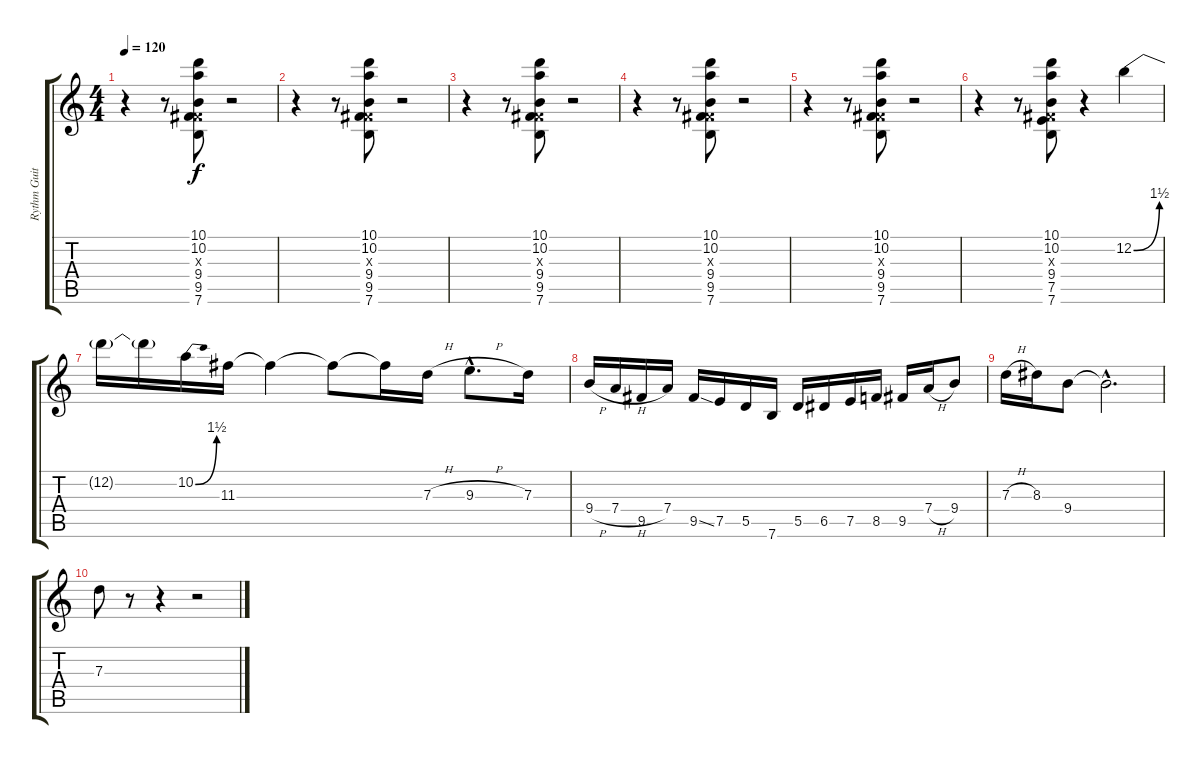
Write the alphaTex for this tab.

\track ("Rythm Guitar" "Rythm Guit") {instrument distortionguitar}
\staff {score tabs}
\tuning (E4 B3 G3 D3 A2 E2) {hide}
\ts (4 4)
\tempo 120
\clef g2
\ks c
r.4{dy f} r.8 (10.1 10.2 -1.3{x} 9.4 9.5 7.6).8 r.2 |
r.4 r.8 (10.1 10.2 -1.3{x} 9.4 9.5 7.6).8 r.2 |
r.4 r.8 (10.1 10.2 -1.3{x} 9.4 9.5 7.6).8 r.2 |
r.4 r.8 (10.1 10.2 -1.3{x} 9.4 9.5 7.6).8 r.2 |
r.4 r.8 (10.1 10.2 -1.3{x} 9.4 9.5 7.6).8 r.2 |
r.4 r.8 (10.1 10.2 -1.3{x} 9.4 7.5 7.6).8 r.4 12.2{be (bend 0 0 60 6)}.4 |
12.2{t}.16 12.2{t}.16 10.2{be (bend 0 0 60 6)}.16 11.3.16 11.3{t}.4 11.3{t}.8 11.3{t}.16 7.3{h}.16 9.3{h hac}.8{d} 7.3.16 |
9.4{h}.16 7.4{h}.16 9.5.16 7.4.16 9.5{ss}.16 7.5.16 5.5.16 7.6.16 5.5.16 6.5.16 7.5.16 8.5.16 9.5.16 7.4{h}.16 9.4.8 |
7.3{h}.16 8.3.16 9.4.8 9.4{hac t}.2{d} |
7.3.8 r.8 r.4 r.2
